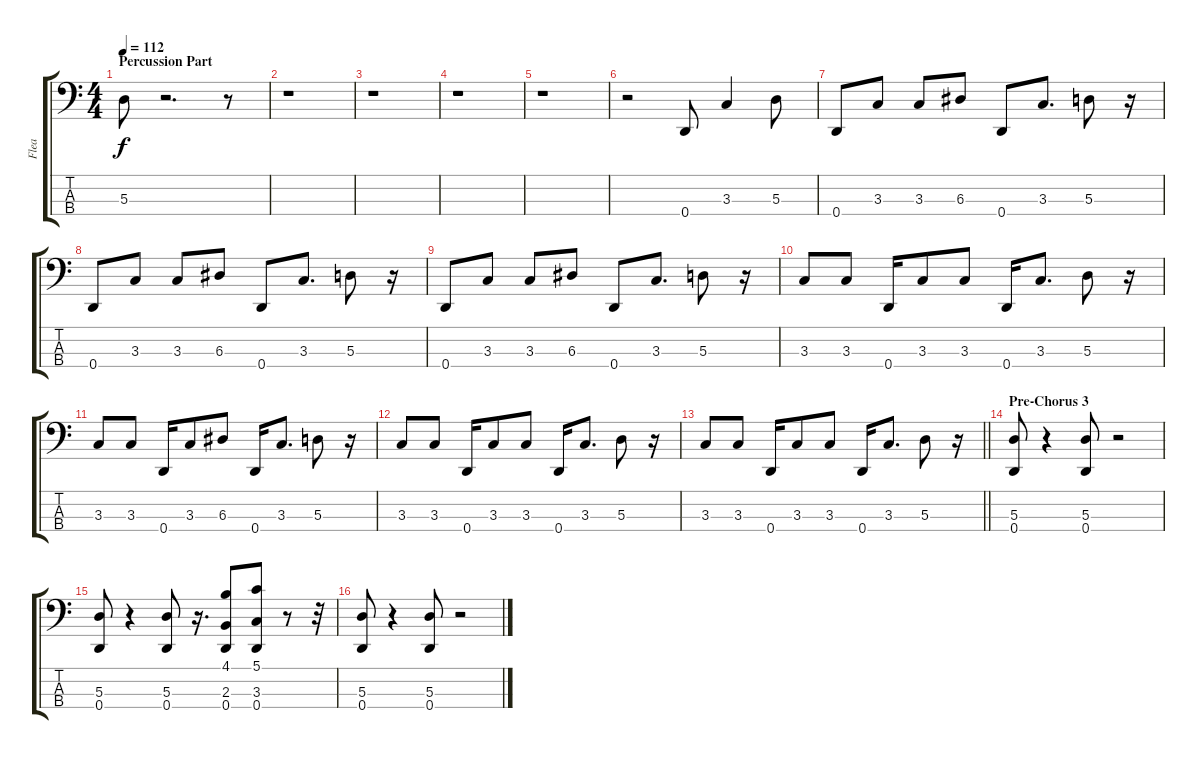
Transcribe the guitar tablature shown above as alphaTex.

\track ("Flea" "Flea") {instrument electricbassfinger}
\staff {score tabs}
\tuning (G2 D2 A1 D1) {hide}
\ts (4 4)
\section ("" "Percussion Part")
\tempo 112
\clef f4
\ks c
5.3.8{dy f} r.2{d} r.8 |
r.1 |
r.1 |
r.1 |
r.1 |
r.2 0.4.8 3.3.4 5.3.8 |
0.4.8 3.3.8 3.3.8 6.3.8 0.4.8 3.3.8{d} 5.3.8 r.16 |
0.4.8 3.3.8 3.3.8 6.3.8 0.4.8 3.3.8{d} 5.3.8 r.16 |
0.4.8 3.3.8 3.3.8 6.3.8 0.4.8 3.3.8{d} 5.3.8 r.16 |
3.3.8 3.3.8 0.4.16 3.3.8 3.3.8 0.4.16 3.3.8{d} 5.3.8 r.16 |
3.3.8 3.3.8 0.4.16 3.3.8 6.3.8 0.4.16 3.3.8{d} 5.3.8 r.16 |
3.3.8 3.3.8 0.4.16 3.3.8 3.3.8 0.4.16 3.3.8{d} 5.3.8 r.16 |
\barLineRight lightlight
3.3.8 3.3.8 0.4.16 3.3.8 3.3.8 0.4.16 3.3.8{d} 5.3.8 r.16 |
\section ("" "Pre-Chorus 3")
(5.3 0.4).8 r.4 (5.3 0.4).8 r.2 |
(5.3 0.4).8 r.4 (5.3 0.4).8 r.16{d} (4.1 2.3 0.4).8 (5.1 3.3 0.4).8 r.8 r.32 |
(5.3 0.4).8 r.4 (5.3 0.4).8 r.2
